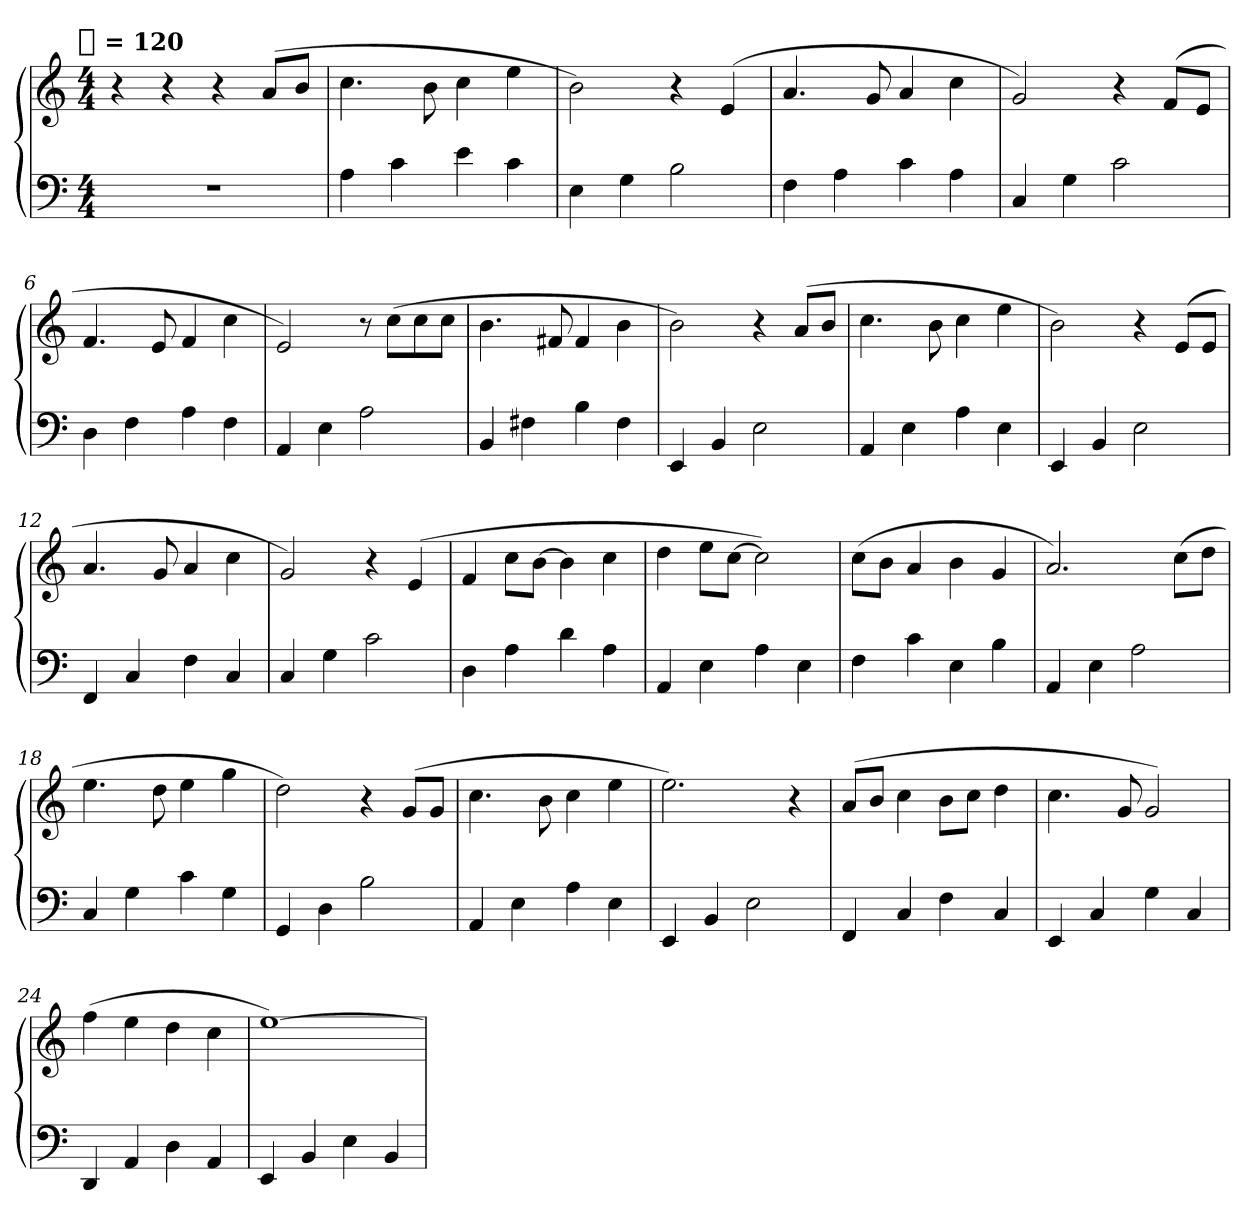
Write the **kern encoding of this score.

**kern	**kern
*part1	*part1
*staff2	*staff1
*clefF4	*clefG2
!!LO:TX:omd:t=[quarter] = 120
*M4/4	*M4/4
*MM120	*MM120
=1	=1
1r	4r
.	4r
.	4r
.	(8aL
.	8bJ
=2	=2
4A	4.cc
4c	.
.	8b
4e	4cc
4c	4ee
=3	=3
4E	2b)
4G	.
2B	4r
.	(4e
=4	=4
4F	4.a
4A	.
.	8g
4c	4a
4A	4cc
=5	=5
4C	2g)
4G	.
2c	4r
.	(8fL
.	8eJ
=6	=6
4D	4.f
4F	.
.	8e
4A	4f
4F	4cc
!!LO:LB:g=z
=7	=7
4AA	2e)
4E	.
2A	8r
.	(8ccL
.	8cc
.	8ccJ
=8	=8
4BB	4.b
4F#X	.
.	8f#X
4B	4f#
4F#	4b
=9	=9
4EE	2b)
4BB	.
2E	4r
.	(8aL
.	8bJ
=10	=10
4AA	4.cc
4E	.
.	8b
4A	4cc
4E	4ee
=11	=11
4EE	2b)
4BB	.
2E	4r
.	(8eL
.	8eJ
=12	=12
4FF	4.a
4C	.
.	8g
4F	4a
4C	4cc
=13	=13
4C	2g)
4G	.
2c	4r
.	(4e
!!LO:LB:g=z
=14	=14
4D	4f
4A	8ccL
.	[8bJ
4d	4b]
4A	4cc
=15	=15
4AA	4dd
4E	8eeL
.	[8ccJ
4A	2cc])
4E	.
=16	=16
4F	(8ccL
.	8bJ
4c	4a
4E	4b
4B	4g
=17	=17
4AA	2.a)
4E	.
2A	.
.	(8ccL
.	8ddJ
=18	=18
4C	4.ee
4G	.
.	8dd
4c	4ee
4G	4gg
=19	=19
4GG	2dd)
4D	.
2B	4r
.	(8gL
.	8gJ
=20	=20
4AA	4.cc
4E	.
.	8b
4A	4cc
4E	4ee
!!LO:LB:g=z
=21	=21
4EE	2.ee)
4BB	.
2E	.
.	4r
=22	=22
4FF	(8aL
.	8bJ
4C	4cc
4F	8bL
.	8ccJ
4C	4dd
=23	=23
4EE	4.cc
4C	.
.	8g
4G	2g)
4C	.
=24	=24
4DD	(4ff
4AA	4ee
4D	4dd
4AA	4cc
=25	=25
4EE	[1ee)
4BB	.
4E	.
4BB	.
=	=
*-	*-
